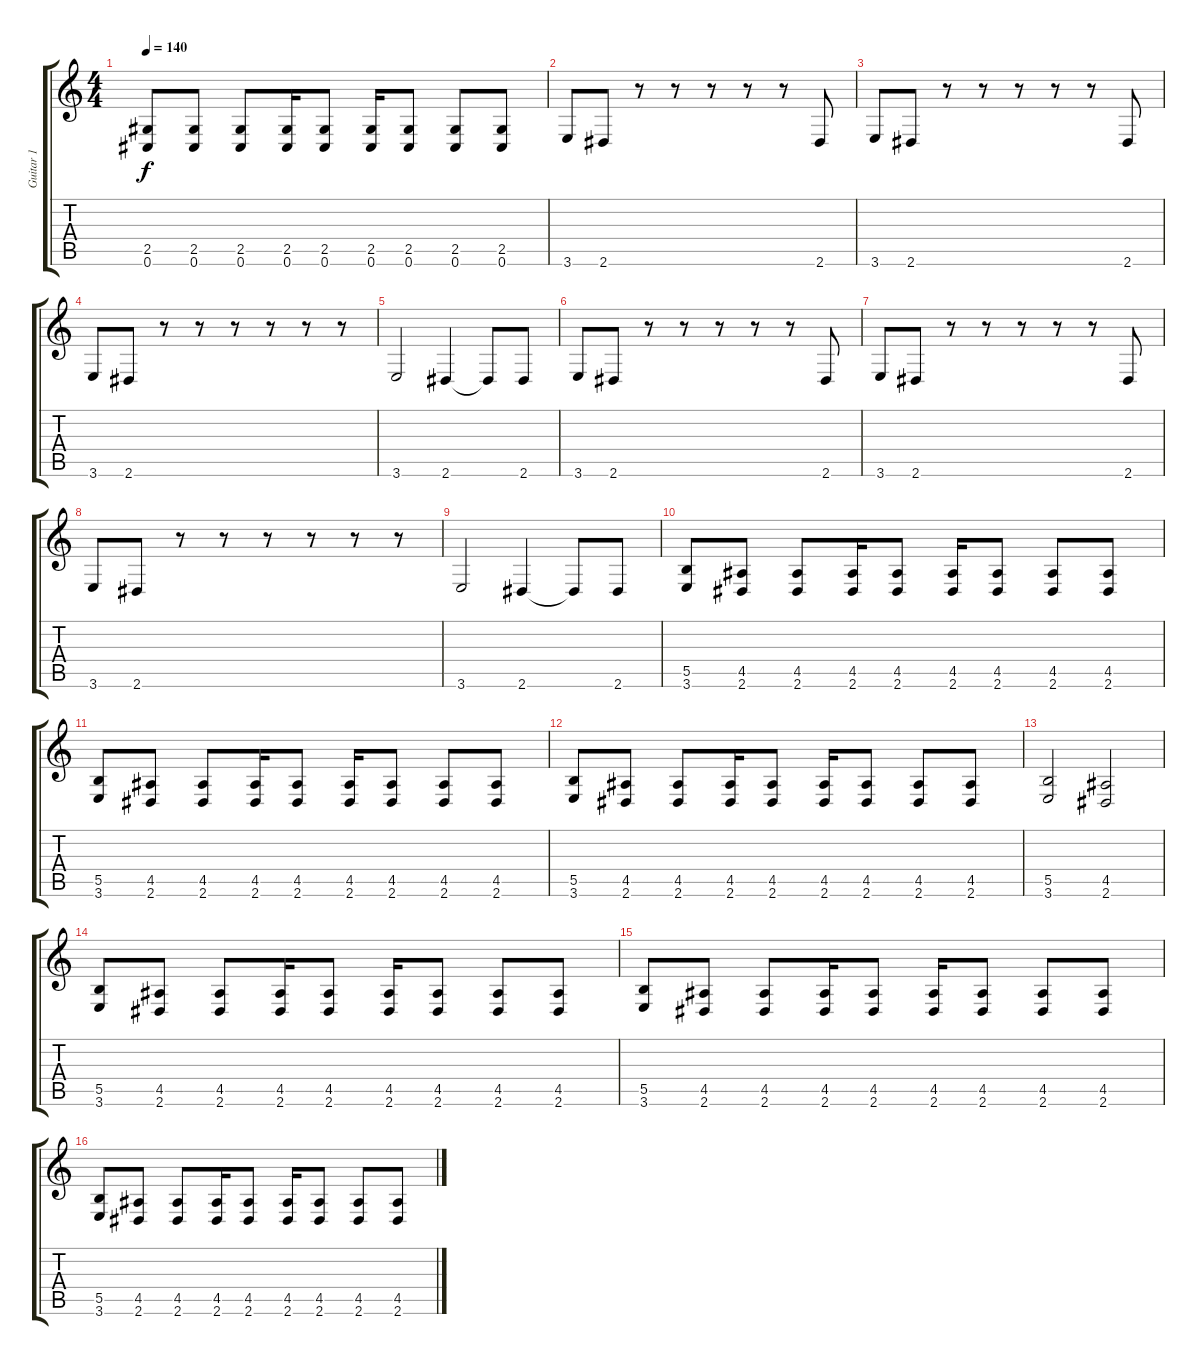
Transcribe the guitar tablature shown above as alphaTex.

\track ("Guitar 1" "Guitar 1") {instrument distortionguitar}
\staff {score tabs}
\tuning (Db4 Ab3 E3 B2 Gb2 Db2) {hide}
\ts (4 4)
\tempo 140
\clef g2
\ks c
(2.5 0.6).8{dy f} (2.5 0.6).8 (2.5 0.6).8 (2.5 0.6).16 (2.5 0.6).8 (2.5 0.6).16 (2.5 0.6).8 (2.5 0.6).8 (2.5 0.6).8 |
3.6.8 2.6.8 r.8 r.8 r.8 r.8 r.8 2.6.8 |
3.6.8 2.6.8 r.8 r.8 r.8 r.8 r.8 2.6.8 |
3.6.8 2.6.8 r.8 r.8 r.8 r.8 r.8 r.8 |
3.6.2 2.6.4 2.6{t}.8 2.6.8 |
3.6.8 2.6.8 r.8 r.8 r.8 r.8 r.8 2.6.8 |
3.6.8 2.6.8 r.8 r.8 r.8 r.8 r.8 2.6.8 |
3.6.8 2.6.8 r.8 r.8 r.8 r.8 r.8 r.8 |
3.6.2 2.6.4 2.6{t}.8 2.6.8 |
(5.5 3.6).8 (4.5 2.6).8 (4.5 2.6).8 (4.5 2.6).16 (4.5 2.6).8 (4.5 2.6).16 (4.5 2.6).8 (4.5 2.6).8 (4.5 2.6).8 |
(5.5 3.6).8 (4.5 2.6).8 (4.5 2.6).8 (4.5 2.6).16 (4.5 2.6).8 (4.5 2.6).16 (4.5 2.6).8 (4.5 2.6).8 (4.5 2.6).8 |
(5.5 3.6).8 (4.5 2.6).8 (4.5 2.6).8 (4.5 2.6).16 (4.5 2.6).8 (4.5 2.6).16 (4.5 2.6).8 (4.5 2.6).8 (4.5 2.6).8 |
(5.5 3.6).2 (4.5 2.6).2 |
(5.5 3.6).8 (4.5 2.6).8 (4.5 2.6).8 (4.5 2.6).16 (4.5 2.6).8 (4.5 2.6).16 (4.5 2.6).8 (4.5 2.6).8 (4.5 2.6).8 |
(5.5 3.6).8 (4.5 2.6).8 (4.5 2.6).8 (4.5 2.6).16 (4.5 2.6).8 (4.5 2.6).16 (4.5 2.6).8 (4.5 2.6).8 (4.5 2.6).8 |
(5.5 3.6).8 (4.5 2.6).8 (4.5 2.6).8 (4.5 2.6).16 (4.5 2.6).8 (4.5 2.6).16 (4.5 2.6).8 (4.5 2.6).8 (4.5 2.6).8
